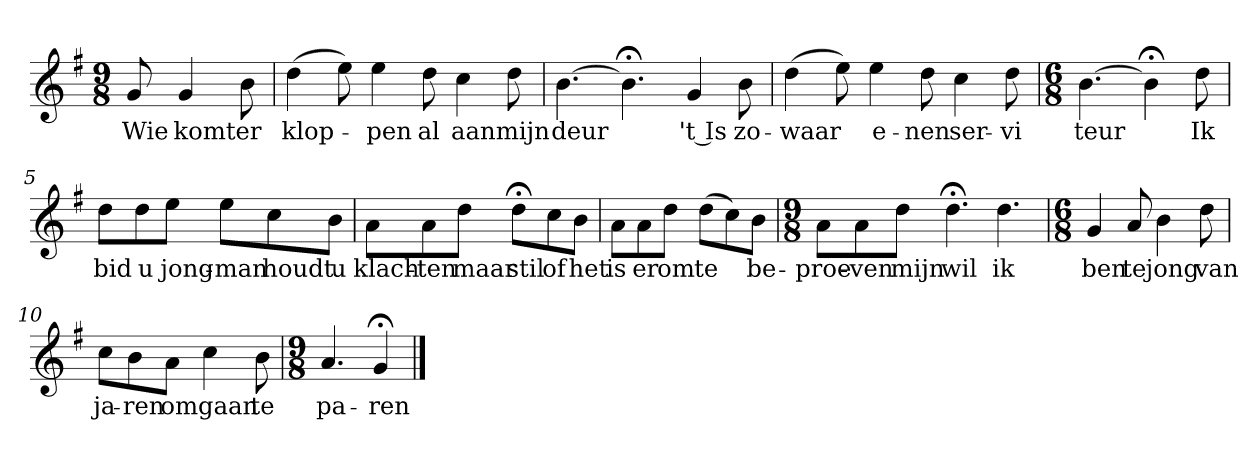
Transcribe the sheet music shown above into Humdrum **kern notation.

**kern	**text
*part1	*part1
*staff1	*staff1
*k[f#]	*
*G:	*
*M9/8	*
*MM120	*
=	=
8g	Wie
4g	komt
8b	er
=1	=1
(4dd	klop-
8ee)	.
4ee	-pen
8dd	al
4cc	aan
8dd	mijn
=2	=2
[4.b	deur
4.b;<]	.
4g	't Is
8b	zo-
=3	=3
(4dd	-waar
8ee)	.
4ee	e-
8dd	-nen
4cc	ser-
8dd	-vi
=4	=4
*M6/8	*
[4.b	teur
4b;<]	.
8dd	Ik
=5	=5
8ddL	bid
8dd	u
8eeJ	jong-
8eeL	-man
8cc	houdt
8bJ	u
=6	=6
8aL	klach-
8a	-ten
8ddJ	maar
8dd;<L	stil
8cc	of
8bJ	het
=7	=7
8aL	is
8a	er
8ddJ	om
(8ddL	te
8cc)	.
8bJ	be-
=8	=8
*M9/8	*
8aL	-proe-
8a	-ven
8ddJ	mijn
4.dd;<	wil
4.dd	ik
=9	=9
*M6/8	*
4g	ben
8a	te
4b	jong
8dd	van
=10	=10
8ccL	ja-
8b	-ren
8aJ	om
4cc	gaan
8b	te
=11	=11
*M9/8	*
4.a	pa-
4g;<	-ren
==	==
*-	*-
